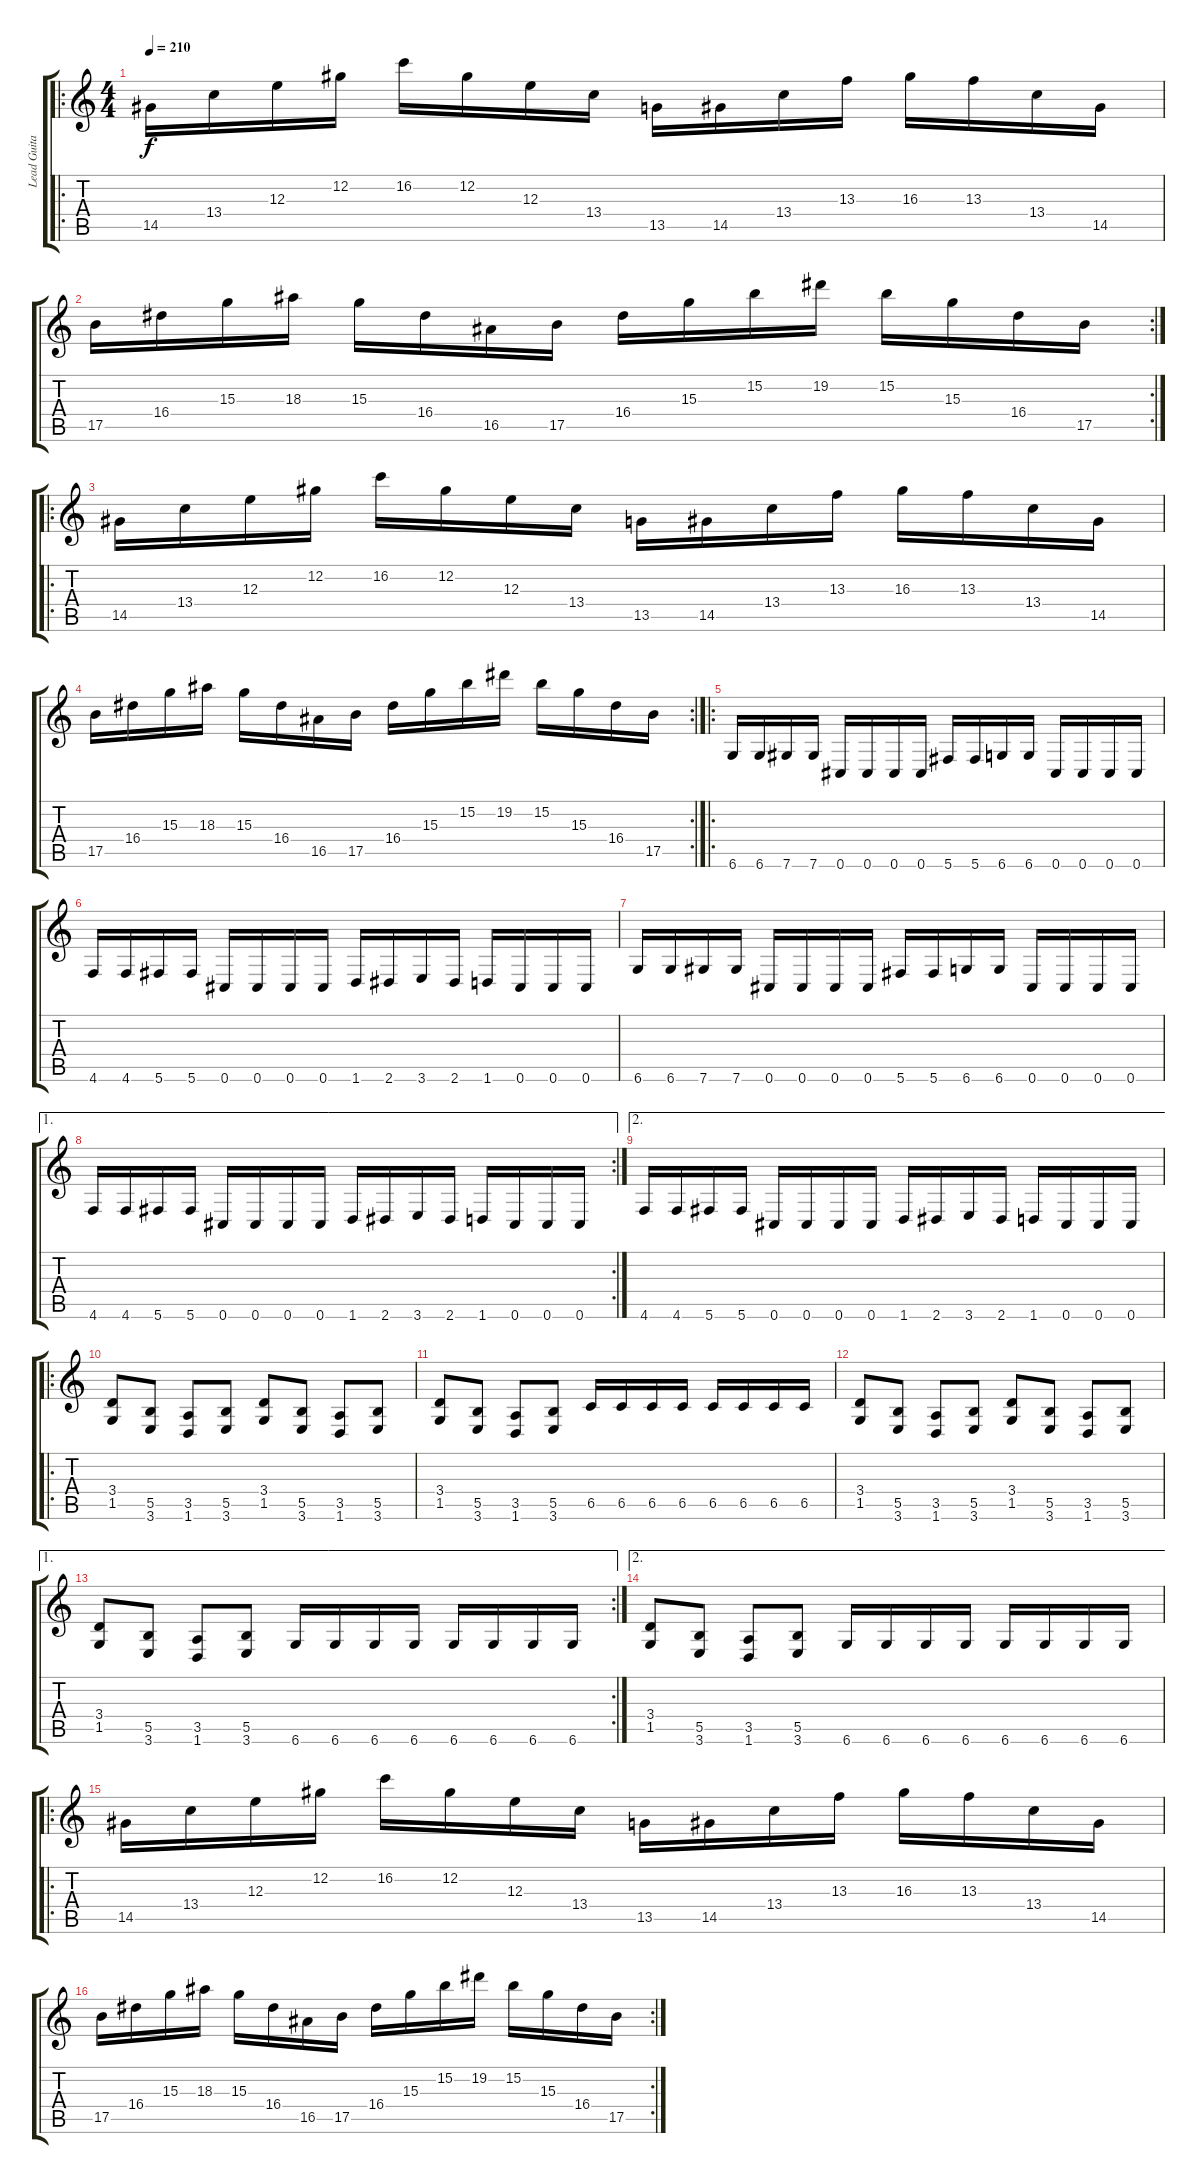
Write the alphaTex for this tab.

\track ("Lead Guitar" "Lead Guita") {instrument distortionguitar}
\staff {score tabs}
\tuning (Db4 Ab3 E3 B2 Gb2 Db2) {hide}
\ro
\ts (4 4)
\tempo 210
\clef g2
\ks c
14.5.16{dy f instrument distortionguitar} 13.4.16 12.3.16 12.2.16 16.2.16 12.2.16 12.3.16 13.4.16 13.5.16 14.5.16 13.4.16 13.3.16 16.3.16 13.3.16 13.4.16 14.5.16 |
\rc 2
17.5.16 16.4.16 15.3.16 18.3.16 15.3.16 16.4.16 16.5.16 17.5.16 16.4.16 15.3.16 15.2.16 19.2.16 15.2.16 15.3.16 16.4.16 17.5.16 |
\ro
14.5.16 13.4.16 12.3.16 12.2.16 16.2.16 12.2.16 12.3.16 13.4.16 13.5.16 14.5.16 13.4.16 13.3.16 16.3.16 13.3.16 13.4.16 14.5.16 |
\rc 2
17.5.16 16.4.16 15.3.16 18.3.16 15.3.16 16.4.16 16.5.16 17.5.16 16.4.16 15.3.16 15.2.16 19.2.16 15.2.16 15.3.16 16.4.16 17.5.16 |
\ro
6.6.16 6.6.16 7.6.16 7.6.16 0.6.16 0.6.16 0.6.16 0.6.16 5.6.16 5.6.16 6.6.16 6.6.16 0.6.16 0.6.16 0.6.16 0.6.16 |
4.6.16 4.6.16 5.6.16 5.6.16 0.6.16 0.6.16 0.6.16 0.6.16 1.6.16 2.6.16 3.6.16 2.6.16 1.6.16 0.6.16 0.6.16 0.6.16 |
6.6.16 6.6.16 7.6.16 7.6.16 0.6.16 0.6.16 0.6.16 0.6.16 5.6.16 5.6.16 6.6.16 6.6.16 0.6.16 0.6.16 0.6.16 0.6.16 |
\ae 1
\rc 2
4.6.16 4.6.16 5.6.16 5.6.16 0.6.16 0.6.16 0.6.16 0.6.16 1.6.16 2.6.16 3.6.16 2.6.16 1.6.16 0.6.16 0.6.16 0.6.16 |
\ae 2
4.6.16 4.6.16 5.6.16 5.6.16 0.6.16 0.6.16 0.6.16 0.6.16 1.6.16 2.6.16 3.6.16 2.6.16 1.6.16 0.6.16 0.6.16 0.6.16 |
\ro
(3.4 1.5).8 (5.5 3.6).8 (3.5 1.6).8 (5.5 3.6).8 (3.4 1.5).8 (5.5 3.6).8 (3.5 1.6).8 (5.5 3.6).8 |
(3.4 1.5).8 (5.5 3.6).8 (3.5 1.6).8 (5.5 3.6).8 6.5.16 6.5.16 6.5.16 6.5.16 6.5.16 6.5.16 6.5.16 6.5.16 |
(3.4 1.5).8 (5.5 3.6).8 (3.5 1.6).8 (5.5 3.6).8 (3.4 1.5).8 (5.5 3.6).8 (3.5 1.6).8 (5.5 3.6).8 |
\ae 1
\rc 2
(3.4 1.5).8 (5.5 3.6).8 (3.5 1.6).8 (5.5 3.6).8 6.6.16 6.6.16 6.6.16 6.6.16 6.6.16 6.6.16 6.6.16 6.6.16 |
\ae 2
(3.4 1.5).8 (5.5 3.6).8 (3.5 1.6).8 (5.5 3.6).8 6.6.16 6.6.16 6.6.16 6.6.16 6.6.16 6.6.16 6.6.16 6.6.16 |
\ro
14.5.16 13.4.16 12.3.16 12.2.16 16.2.16 12.2.16 12.3.16 13.4.16 13.5.16 14.5.16 13.4.16 13.3.16 16.3.16 13.3.16 13.4.16 14.5.16 |
\rc 2
17.5.16 16.4.16 15.3.16 18.3.16 15.3.16 16.4.16 16.5.16 17.5.16 16.4.16 15.3.16 15.2.16 19.2.16 15.2.16 15.3.16 16.4.16 17.5.16
